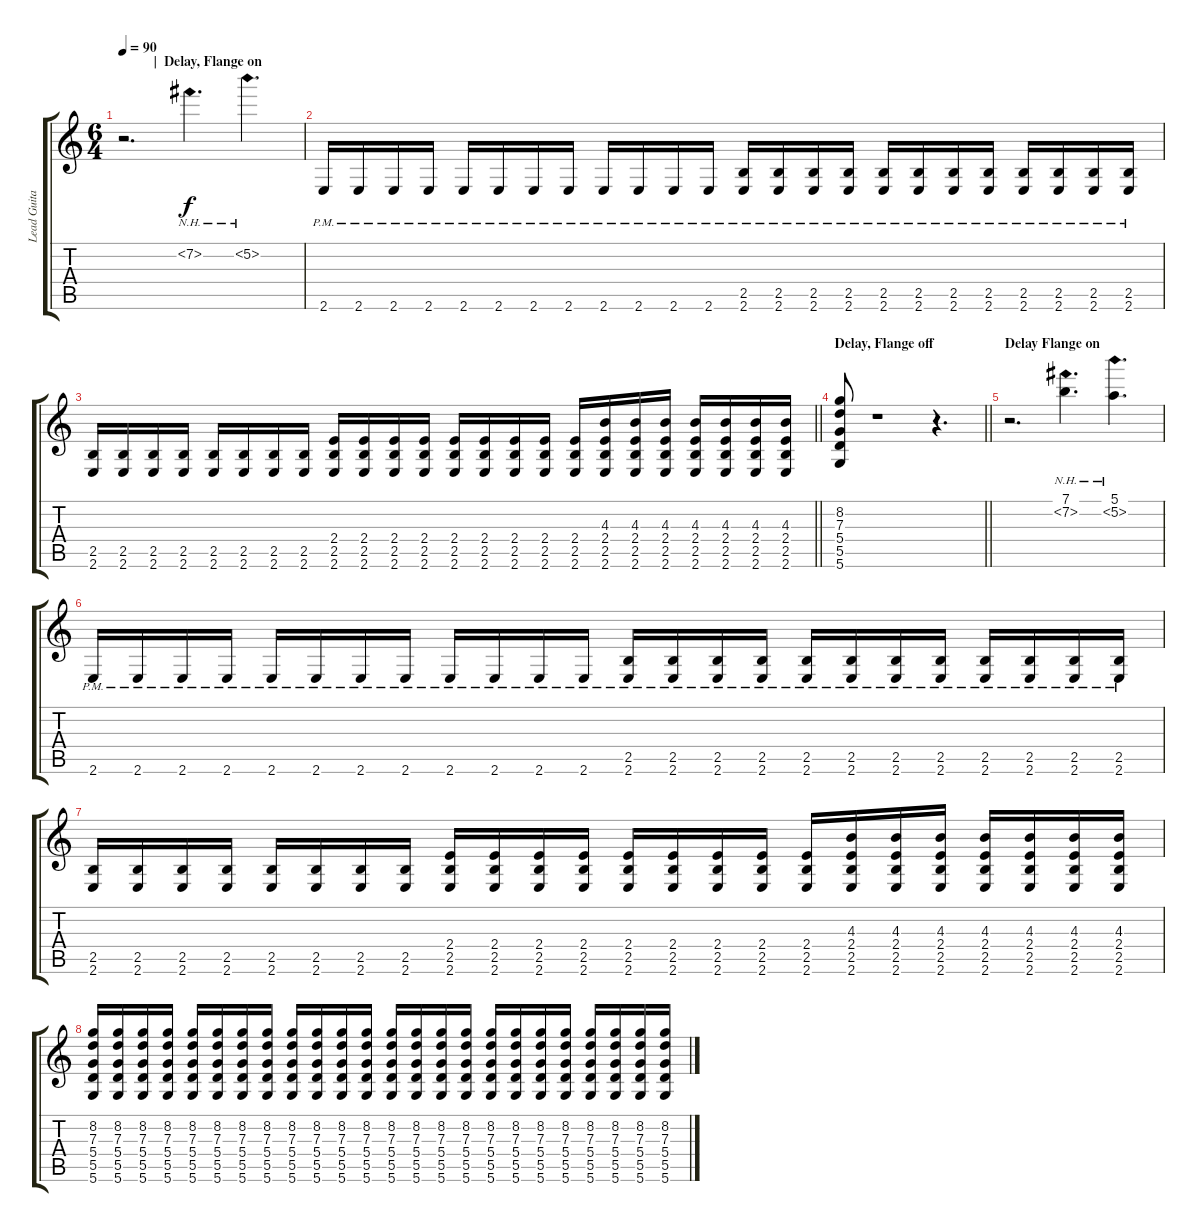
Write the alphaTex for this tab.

\track ("Lead Guitar" "Lead Guita") {instrument distortionguitar}
\staff {score tabs}
\tuning (E4 B3 G3 D3 A2 D2) {hide}
\ts (6 4)
\section ("" "          |  Delay, Flange on")
\tempo 90
\clef g2
\ks c
r.2{d dy f} 7.2{nh}.4{d} 5.2{nh}.4{d} |
2.6{pm}.16{volume 13 balance 8} 2.6{pm}.16 2.6{pm}.16 2.6{pm}.16 2.6{pm}.16 2.6{pm}.16 2.6{pm}.16 2.6{pm}.16 2.6{pm}.16 2.6{pm}.16 2.6{pm}.16 2.6{pm}.16 (2.5{pm} 2.6{pm}).16 (2.5{pm} 2.6{pm}).16 (2.5{pm} 2.6{pm}).16 (2.5{pm} 2.6{pm}).16 (2.5{pm} 2.6{pm}).16 (2.5{pm} 2.6{pm}).16 (2.5{pm} 2.6{pm}).16 (2.5{pm} 2.6{pm}).16 (2.5{pm} 2.6{pm}).16 (2.5{pm} 2.6{pm}).16 (2.5{pm} 2.6{pm}).16 (2.5{pm} 2.6{pm}).16 |
\barLineRight lightlight
(2.5 2.6).16 (2.5 2.6).16 (2.5 2.6).16 (2.5 2.6).16 (2.5 2.6).16 (2.5 2.6).16 (2.5 2.6).16 (2.5 2.6).16 (2.4 2.5 2.6).16 (2.4 2.5 2.6).16 (2.4 2.5 2.6).16 (2.4 2.5 2.6).16 (2.4 2.5 2.6).16 (2.4 2.5 2.6).16 (2.4 2.5 2.6).16 (2.4 2.5 2.6).16 (2.4 2.5 2.6).16 (4.3 2.4 2.5 2.6).16 (4.3 2.4 2.5 2.6).16 (4.3 2.4 2.5 2.6).16 (4.3 2.4 2.5 2.6).16 (4.3 2.4 2.5 2.6).16 (4.3 2.4 2.5 2.6).16 (4.3 2.4 2.5 2.6).16 |
\section ("" "Delay, Flange off")
\barLineRight lightlight
(8.2 7.3 5.4 5.5 5.6).8 r.1 r.4{d} |
\section ("" "Delay Flange on")
r.2{d} (7.1 7.2{nh}).4{d} (5.1 5.2{nh}).4{d} |
2.6{pm}.16{volume 13 balance 8} 2.6{pm}.16 2.6{pm}.16 2.6{pm}.16 2.6{pm}.16 2.6{pm}.16 2.6{pm}.16 2.6{pm}.16 2.6{pm}.16 2.6{pm}.16 2.6{pm}.16 2.6{pm}.16 (2.5{pm} 2.6{pm}).16 (2.5{pm} 2.6{pm}).16 (2.5{pm} 2.6{pm}).16 (2.5{pm} 2.6{pm}).16 (2.5{pm} 2.6{pm}).16 (2.5{pm} 2.6{pm}).16 (2.5{pm} 2.6{pm}).16 (2.5{pm} 2.6{pm}).16 (2.5{pm} 2.6{pm}).16 (2.5{pm} 2.6{pm}).16 (2.5{pm} 2.6{pm}).16 (2.5{pm} 2.6{pm}).16 |
(2.5 2.6).16 (2.5 2.6).16 (2.5 2.6).16 (2.5 2.6).16 (2.5 2.6).16 (2.5 2.6).16 (2.5 2.6).16 (2.5 2.6).16 (2.4 2.5 2.6).16 (2.4 2.5 2.6).16 (2.4 2.5 2.6).16 (2.4 2.5 2.6).16 (2.4 2.5 2.6).16 (2.4 2.5 2.6).16 (2.4 2.5 2.6).16 (2.4 2.5 2.6).16 (2.4 2.5 2.6).16 (4.3 2.4 2.5 2.6).16 (4.3 2.4 2.5 2.6).16 (4.3 2.4 2.5 2.6).16 (4.3 2.4 2.5 2.6).16 (4.3 2.4 2.5 2.6).16 (4.3 2.4 2.5 2.6).16 (4.3 2.4 2.5 2.6).16 |
(8.2 7.3 5.4 5.5 5.6).16 (8.2 7.3 5.4 5.5 5.6).16 (8.2 7.3 5.4 5.5 5.6).16 (8.2 7.3 5.4 5.5 5.6).16 (8.2 7.3 5.4 5.5 5.6).16 (8.2 7.3 5.4 5.5 5.6).16 (8.2 7.3 5.4 5.5 5.6).16 (8.2 7.3 5.4 5.5 5.6).16 (8.2 7.3 5.4 5.5 5.6).16 (8.2 7.3 5.4 5.5 5.6).16 (8.2 7.3 5.4 5.5 5.6).16 (8.2 7.3 5.4 5.5 5.6).16 (8.2 7.3 5.4 5.5 5.6).16 (8.2 7.3 5.4 5.5 5.6).16 (8.2 7.3 5.4 5.5 5.6).16 (8.2 7.3 5.4 5.5 5.6).16 (8.2 7.3 5.4 5.5 5.6).16 (8.2 7.3 5.4 5.5 5.6).16 (8.2 7.3 5.4 5.5 5.6).16 (8.2 7.3 5.4 5.5 5.6).16 (8.2 7.3 5.4 5.5 5.6).16 (8.2 7.3 5.4 5.5 5.6).16 (8.2 7.3 5.4 5.5 5.6).16 (8.2 7.3 5.4 5.5 5.6).16
